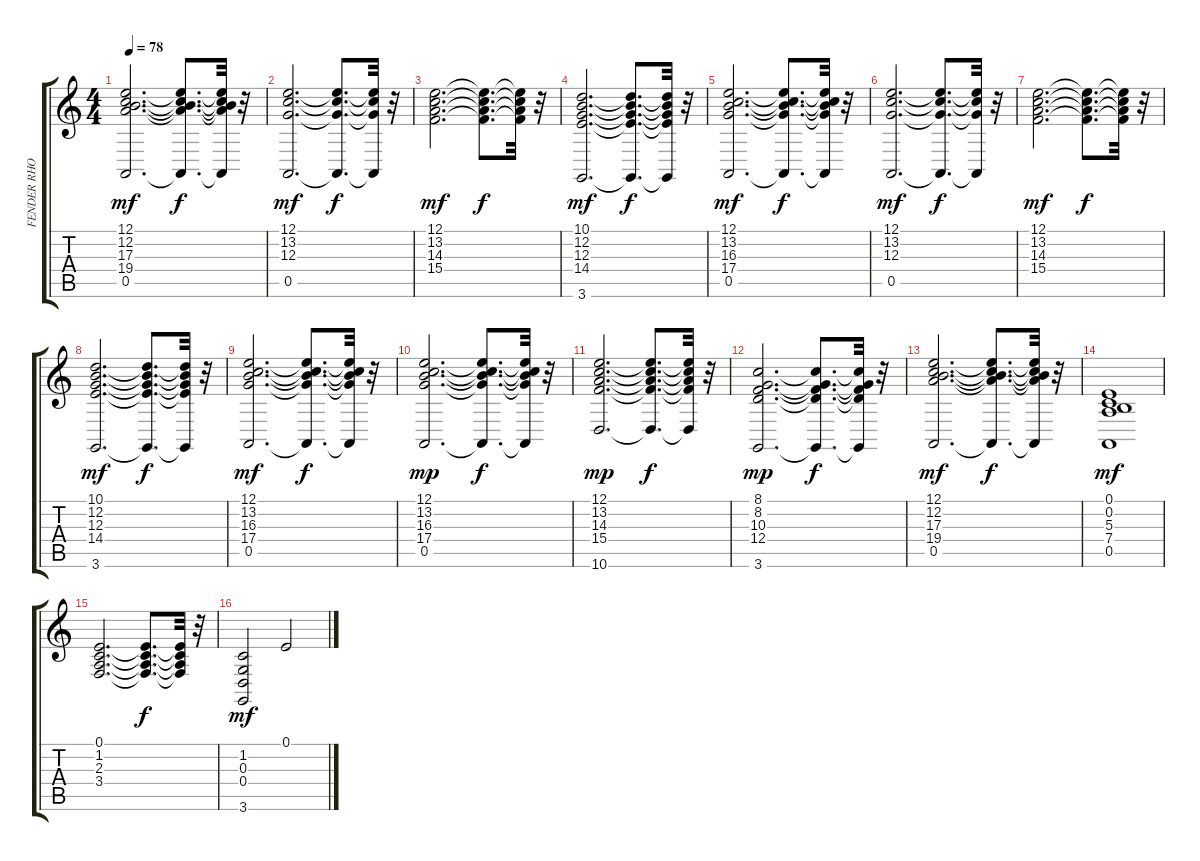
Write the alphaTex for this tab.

\track ("FENDER RHODES" "FENDER RHO") {instrument electricpiano1}
\staff {score tabs}
\tuning (E4 B3 G3 D3 A2 E2) {hide}
\ts (4 4)
\tempo 78
\clef g2
\ks c
(12.1 12.2 17.3 19.4 0.5).2{d dy mf} (12.1{t} 12.2{t} 17.3{t} 19.4{t} 0.5{t}).8{d dy f} (12.1{t} 12.2{t} 17.3{t} 19.4{t} 0.5{t}).32 r.32 |
(12.1 13.2 12.3 0.5).2{d dy mf} (12.1{t} 13.2{t} 12.3{t} 0.5{t}).8{d dy f} (12.1{t} 13.2{t} 12.3{t} 0.5{t}).32 r.32 |
(12.1 13.2 14.3 15.4).2{d dy mf} (12.1{t} 13.2{t} 14.3{t} 15.4{t}).8{d dy f} (12.1{t} 13.2{t} 14.3{t} 15.4{t}).32 r.32 |
(10.1 12.2 12.3 14.4 3.6).2{d dy mf} (10.1{t} 12.2{t} 12.3{t} 14.4{t} 3.6{t}).8{d dy f} (10.1{t} 12.2{t} 12.3{t} 14.4{t} 3.6{t}).32 r.32 |
(12.1 13.2 16.3 17.4 0.5).2{d dy mf} (12.1{t} 13.2{t} 16.3{t} 17.4{t} 0.5{t}).8{d dy f} (12.1{t} 13.2{t} 16.3{t} 17.4{t} 0.5{t}).32 r.32 |
(12.1 13.2 12.3 0.5).2{d dy mf} (12.1{t} 13.2{t} 12.3{t} 0.5{t}).8{d dy f} (12.1{t} 13.2{t} 12.3{t} 0.5{t}).32 r.32 |
(12.1 13.2 14.3 15.4).2{d dy mf} (12.1{t} 13.2{t} 14.3{t} 15.4{t}).8{d dy f} (12.1{t} 13.2{t} 14.3{t} 15.4{t}).32 r.32 |
(10.1 12.2 12.3 14.4 3.6).2{d dy mf} (10.1{t} 12.2{t} 12.3{t} 14.4{t} 3.6{t}).8{d dy f} (10.1{t} 12.2{t} 12.3{t} 14.4{t} 3.6{t}).32 r.32 |
(12.1 13.2 16.3 17.4 0.5).2{d dy mf} (12.1{t} 13.2{t} 16.3{t} 17.4{t} 0.5{t}).8{d dy f} (12.1{t} 13.2{t} 16.3{t} 17.4{t} 0.5{t}).32 r.32 |
(12.1 13.2 16.3 17.4 0.5).2{d dy mp} (12.1{t} 13.2{t} 16.3{t} 17.4{t} 0.5{t}).8{d dy f} (12.1{t} 13.2{t} 16.3{t} 17.4{t} 0.5{t}).32 r.32 |
(12.1 13.2 14.3 15.4 10.6).2{d dy mp} (12.1{t} 13.2{t} 14.3{t} 15.4{t} 10.6{t}).8{d dy f} (12.1{t} 13.2{t} 14.3{t} 15.4{t} 10.6{t}).32 r.32 |
(8.1 8.2 10.3 12.4 3.6).2{d dy mp} (8.1{t} 8.2{t} 10.3{t} 12.4{t} 3.6{t}).8{d dy f} (8.1{t} 8.2{t} 10.3{t} 12.4{t} 3.6{t}).32 r.32 |
(12.1 12.2 17.3 19.4 0.5).2{d dy mf} (12.1{t} 12.2{t} 17.3{t} 19.4{t} 0.5{t}).8{d dy f} (12.1{t} 12.2{t} 17.3{t} 19.4{t} 0.5{t}).32 r.32 |
(0.1 0.2 5.3 7.4 0.5).1{dy mf} |
(0.1 1.2 2.3 3.4).2{d} (0.1{t} 1.2{t} 2.3{t} 3.4{t}).8{d dy f} (0.1{t} 1.2{t} 2.3{t} 3.4{t}).32 r.32 |
(1.2 0.3 0.4 3.6).2{dy mf} 0.1.2
